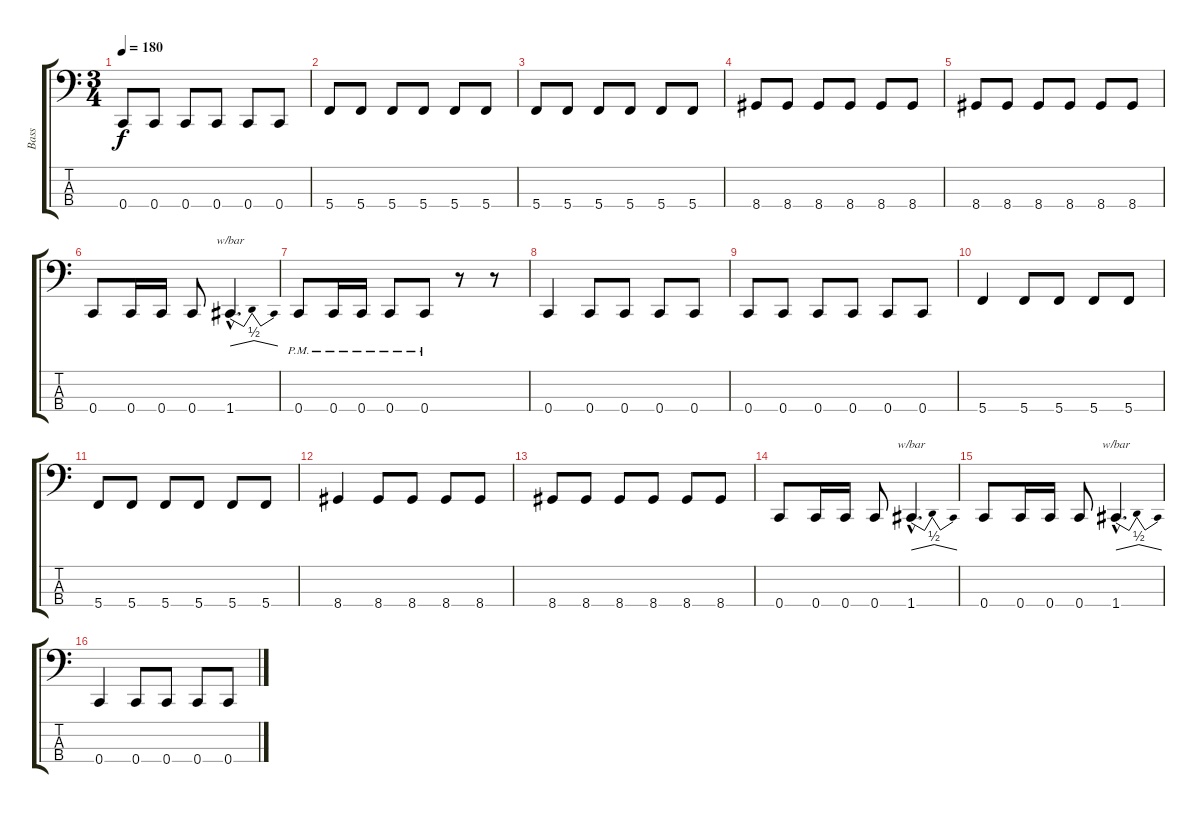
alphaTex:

\track ("Bass" "Bass") {instrument electricbassfinger}
\staff {score tabs}
\tuning (F2 C2 G1 C1) {hide}
\ts (3 4)
\tempo 180
\clef f4
\ks c
0.4.8{dy f} 0.4.8 0.4.8 0.4.8 0.4.8 0.4.8 |
5.4.8 5.4.8 5.4.8 5.4.8 5.4.8 5.4.8 |
5.4.8 5.4.8 5.4.8 5.4.8 5.4.8 5.4.8 |
8.4.8 8.4.8 8.4.8 8.4.8 8.4.8 8.4.8 |
8.4.8 8.4.8 8.4.8 8.4.8 8.4.8 8.4.8 |
0.4.8 0.4.16 0.4.16 0.4.8 1.4{hac}.4{d tbe (dip default 0 0 30 2 60 0)} |
0.4{pm}.8 0.4{pm}.16 0.4{pm}.16 0.4{pm}.8 0.4{pm}.8 r.8 r.8 |
0.4.4 0.4.8 0.4.8 0.4.8 0.4.8 |
0.4.8 0.4.8 0.4.8 0.4.8 0.4.8 0.4.8 |
5.4.4 5.4.8 5.4.8 5.4.8 5.4.8 |
5.4.8 5.4.8 5.4.8 5.4.8 5.4.8 5.4.8 |
8.4.4 8.4.8 8.4.8 8.4.8 8.4.8 |
8.4.8 8.4.8 8.4.8 8.4.8 8.4.8 8.4.8 |
0.4.8 0.4.16 0.4.16 0.4.8 1.4{hac}.4{d tbe (dip default 0 0 30 2 60 0)} |
0.4.8 0.4.16 0.4.16 0.4.8 1.4{hac}.4{d tbe (dip default 0 0 30 2 60 0)} |
0.4.4 0.4.8 0.4.8 0.4.8 0.4.8
